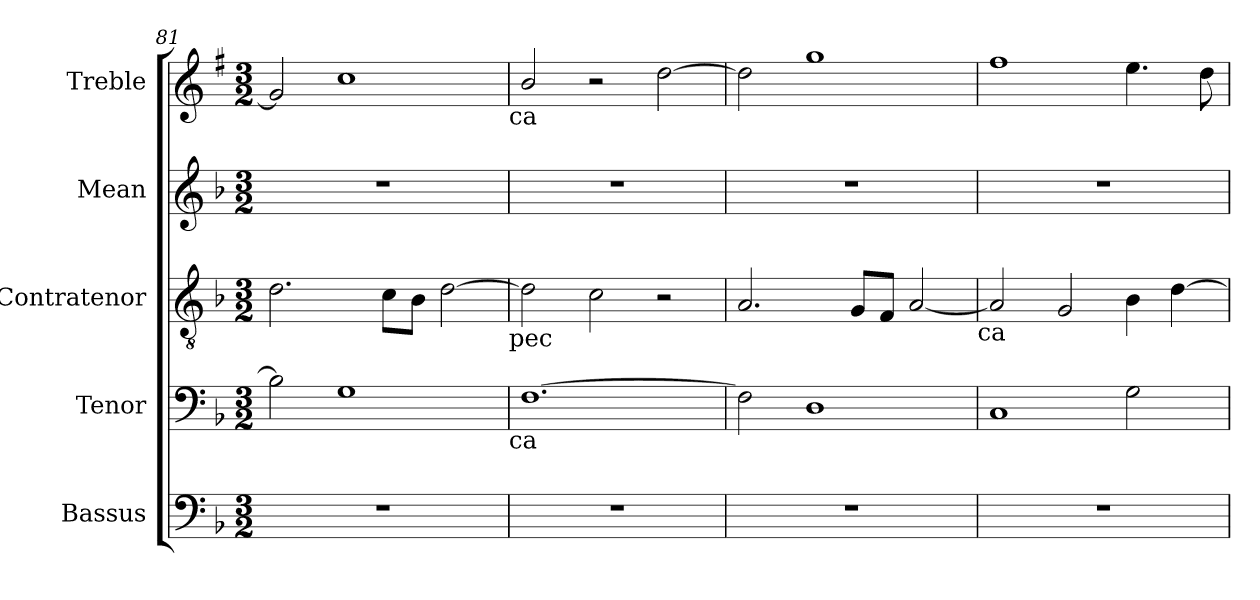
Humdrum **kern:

**kern	**kern	**kern	**kern	**kern
*part5	*part4	*part3	*part2	*part1
*staff5	*staff4	*staff3	*staff2	*staff1
*I"Bassus	*I"Tenor	*I"Contratenor	*I"Mean	*I"Treble
*I'B.	*I'T.	*I'Ct.	*I'M.	*I'Tr.
*clefF4	*clefF4	*clefGv2	*clefG2	*clefG2
*ITrd7c12	*	*	*	*ITrd1c2
*k[b-]	*k[b-]	*k[b-]	*k[b-]	*k[b-]
*F:	*F:	*F:	*F:	*F:
*M3/2	*M3/2	*M3/2	*M3/2	*M3/2
=81	=81	=81	=81	=81
1.r	2B-\]	2.d\	1.r	2f/]
.	1G	.	.	1b-
.	.	8c\L	.	.
.	.	8B-\J	.	.
.	.	[>2d\	.	.
!	!	!	!	!LO:TX:b:t=ca
!	!	!LO:TX:b:t=pec	!	!
!	!LO:TX:b:t=ca	!	!	!
=82	=82	=82	=82	=82
1.r	[>1.F	2d\]	1.r	2a/
.	.	2c\	.	2r
.	.	2r	.	[>2cc\
=83	=83	=83	=83	=83
1.r	2F\]	2.A/	1.r	2cc\]
.	1D	.	.	1ff
.	.	8G/L	.	.
.	.	8F/J	.	.
.	.	[<2A/	.	.
!	!	!LO:TX:b:t=ca	!	!
!!LO:LB:g=z
=84	=84	=84	=84	=84
1.r	1C	2A/]	1.r	1ee
.	.	2G/	.	.
.	2G\	4B-\	.	4.dd\
.	.	[>4d\	.	.
.	.	.	.	8cc\
=	=	=	=	=
*-	*-	*-	*-	*-
